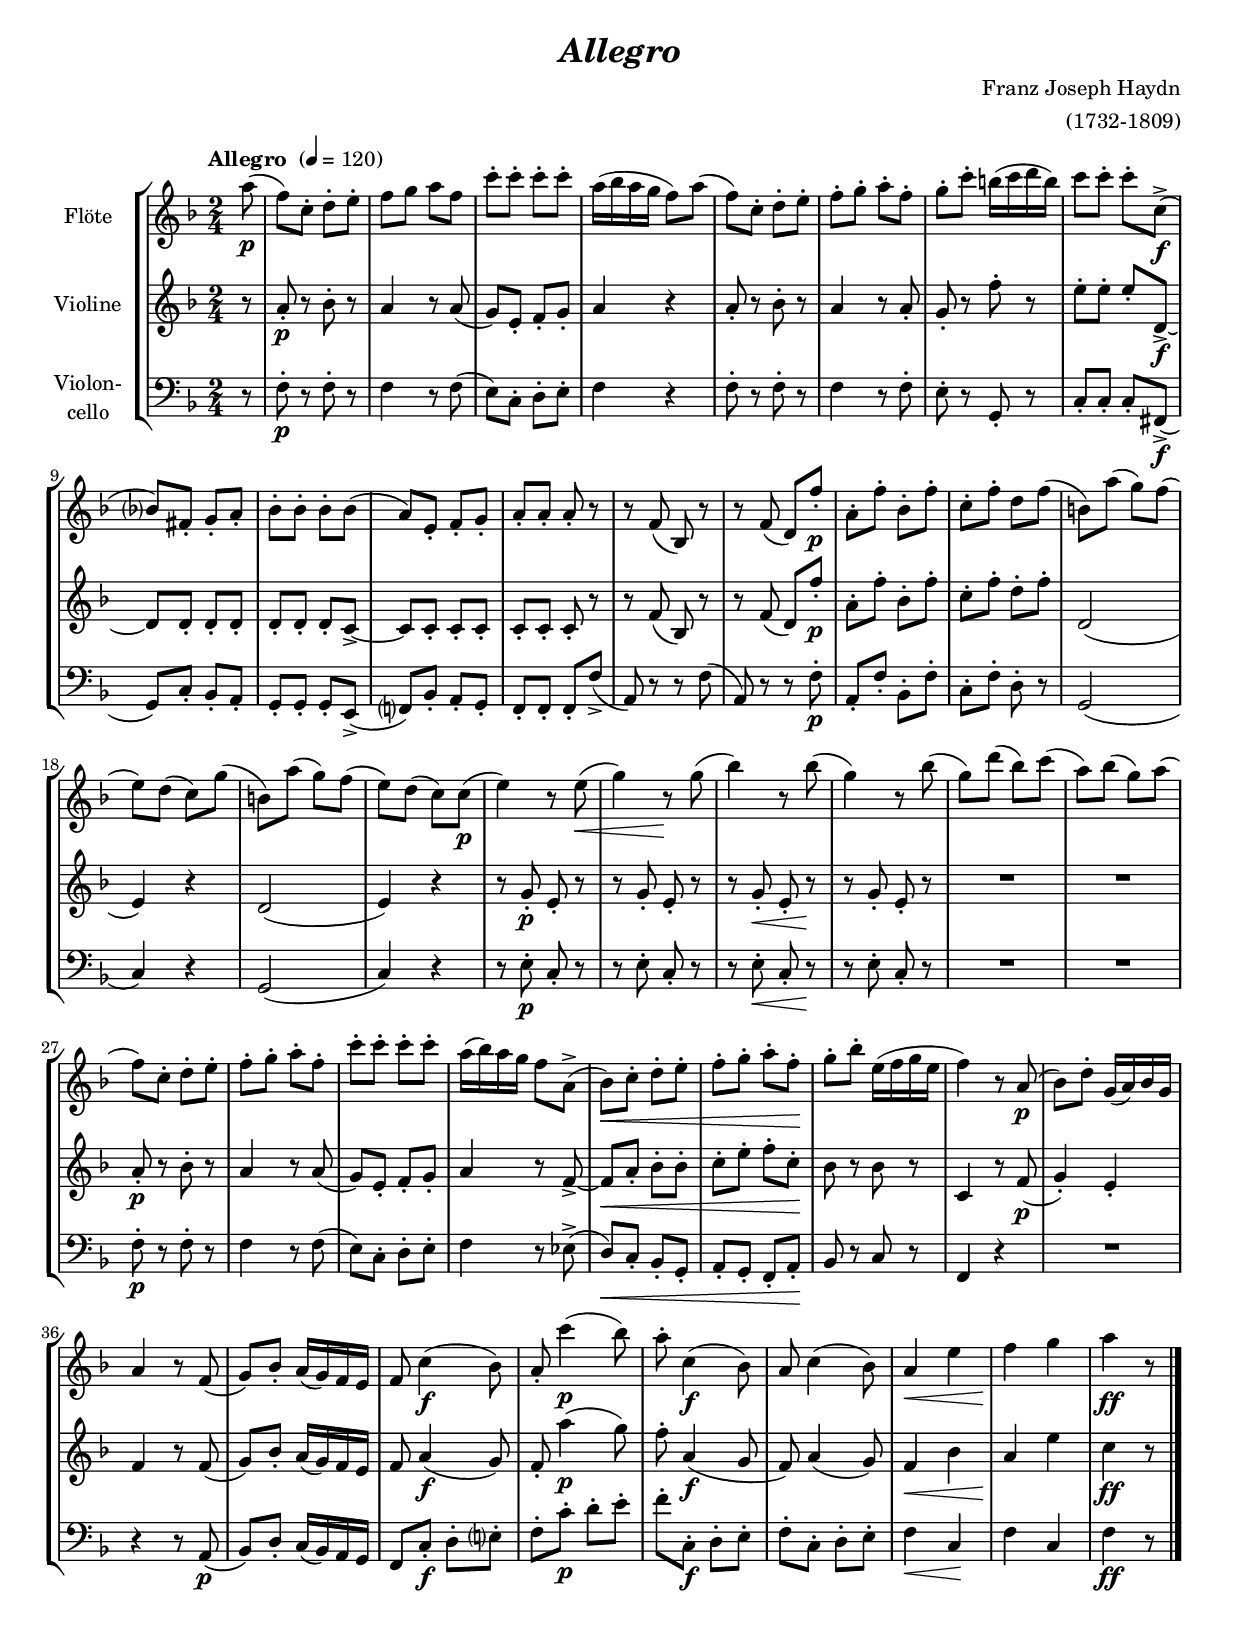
\version "2.18.2"
\include "deutsch.ly"
  
#(set-global-staff-size 18.2)

\header {
  title     = \markup \bold \italic "Allegro"
  composer  = "Franz Joseph Haydn"
  arranger  = "(1732-1809)"
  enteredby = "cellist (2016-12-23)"
%  piece     = ""
}

voiceconsts = {
  \key f \major
  \clef "treble"
  \time 2/4
  \numericTimeSignature
  \compressFullBarRests
  % Set default beaming for all staves
%  \set Timing.beamExceptions = #'()
%  \set Timing.baseMoment     = #(ly:make-moment 1 4)
%  \set Timing.beatStructure  = #'(1 1 1)
  \tempo "Allegro " 4=120
}

mifl = "flute"
mist = "string ensemble 1"
%minstr = "accordion"
miba = "bassoon"
%milo = "drawbar organ"
milo = "harpsichord"

va = \relative c''' {
  \voiceconsts

  \partial 8 a8(\p
  f) c-. d-. e-.
  f g a f
  c'-. c-. c-. c-.
  a16( b a g f8) a(
  f) c-. d-. e-.
  f-. g-. a-. f-.

  g-. c-. h16( c d h)
  c8 c-. c-. c,(->\f
  b?) fis-. g-. a-.
  b-. b-. b-. b(
  a) e-. f-. g-.
  a-. a-. a-. r
  r f( b,) r

  r f'( d) f'-.\p
  a,-. f'-. b,-. f'-.
  c-. f-. d f(
  h,) a'( g) f(
  e) d( c) g'(
  h,) a'( g) f(
  e) d( c) c(\p
  e4) r8 e(\<
  g4) r8\! g8(

  b4) r8 b(
  g4) r8 b(
  g) d'( b) c(
  a) b( g) a(
  f) c-. d-. e-.
  f-. g-. a-. f-.
  c'-. c-. c-. c-.
  a16( b) a g f8 a,(->

  b)\< c-. d-. e-.
  f-. g-. a-. f-.\!
  g-. b-. e,16( f g e
  f4) r8 a,(\p
  b) d-. g,16( a) b g
  a4 r8 f(
  g) b-. a16( g) f e

  f8 c'4(\f b8)
  a-. c'4(\p b8)
  a-. c,4(\f b8)
  a c4( b8)
  a4\< e'
  f\! g
  a\ff r8 \bar "|."
}

vb = \relative c'' {
  \voiceconsts

  \partial 8 r8
  a-.\p r b-. r
  a4 r8 a(
  g) e-. f-. g-.
  a4 r
  a8-. r b-. r
  a4 r8 a-.
  g-. r f'-. r
  e-. e-. e-. d,~->\f

  d d-. d-. d-.
  d-. d-. d-. c~->
  c c-. c-. c-.
  c-. c-. c-. r
  r f( b,) r
  r f'( d) f'-.\p
  a,-. f'-.
  b,-. f'-.
  c-. f-. d-. f-.

  d,2(
  e4) r
  d2(
  e4) r
  r8 g-.\p e-. r
  r g-. e-. r
  r g-.\< e-. r\!
  r g-. e-. r
  R2*2
  a8-.\p r b-. r

  a4 r8 a(
  g) e-. f-. g-.
  a4 r8 f~->
  f\< a-. b-. b-.
  c-. e-. f-. c-.\!
  b r b r
  c,4 r8 f(\p
  g4)-. e-.
  f r8 f(

  g) b-. a16( g) f e
  f8 a4(\f g8)
  f-. a'4(\p g8)
  f-. a,4(\f g8
  f) a4( g8)
  f4\< b
  a\! e'
  c4\ff r8 \bar "|."
}

vc = \relative c {
  \voiceconsts
  \clef "bass"
  
  \partial 8 r8
  f8-.\p r f-. r
  f4 r8 f(
  e) c-. d-. e-.
  f4 r
  f8-. r f-. r
  f4 r8 f-.
  e-. r g,-. r

  c-. c-. c-. fis,(->\f
  g) c-. b-. a-.
  g-. g-. g-. e(->
  f?) b-. a-. g-.
  f-. f-. f-. f'(->
  a,) r r f'(
  a,) r r f'-.\p
  a,-. f'-. b,-. f'-.

  c-. f-. d-. r
  g,2(
  c4) r
  g2(
  c4) r
  r8 e-.\p c-. r
  r e-. c-. r
  r e-.\< c-. r\!
  r e-. c-. r
  R2*2

  f8-.\p r f-. r
  f4 r8 f(
  e) c-. d-. e-.
  f4 r8 es(->
  d)\< c-. b-. g-.
  a-. g-. f-. a-.\!
  b r c r
  f,4 r
  R2

  r4 r8 a(\p
  b) d-. c16( b) a g
  f8 c'-.\f d-. e?-.
  f-. c'-.\p d-. e-.
  f-. c,-.\f d-. e-.
  f-. c-. d-. e-.
  f4\< c\!
  f c
  f\ff r8 \bar "|."
}


music = \new StaffGroup <<
      \new Staff {
	\set Staff.midiInstrument = \mifl
	\set Staff.instrumentName = \markup \center-column { "Flöte" }
	\transpose f f { \va }
      }

      \new Staff {
	\set Staff.midiInstrument = \mist
	\set Staff.instrumentName = \markup \center-column { "Violine" }
	\transpose f f { \vb }
      }

      \new Staff {
	\set Staff.midiInstrument = \mist
	\set Staff.instrumentName = \markup \center-column { "Violon-" "cello" }
	\transpose f f { \vc }
      }
>>

\book {
  \score {
    \music
    \layout {}
  }

  \score {
    \unfoldRepeats \music

    \midi {
      \context {
        \Score
      }
    }
  }
}
